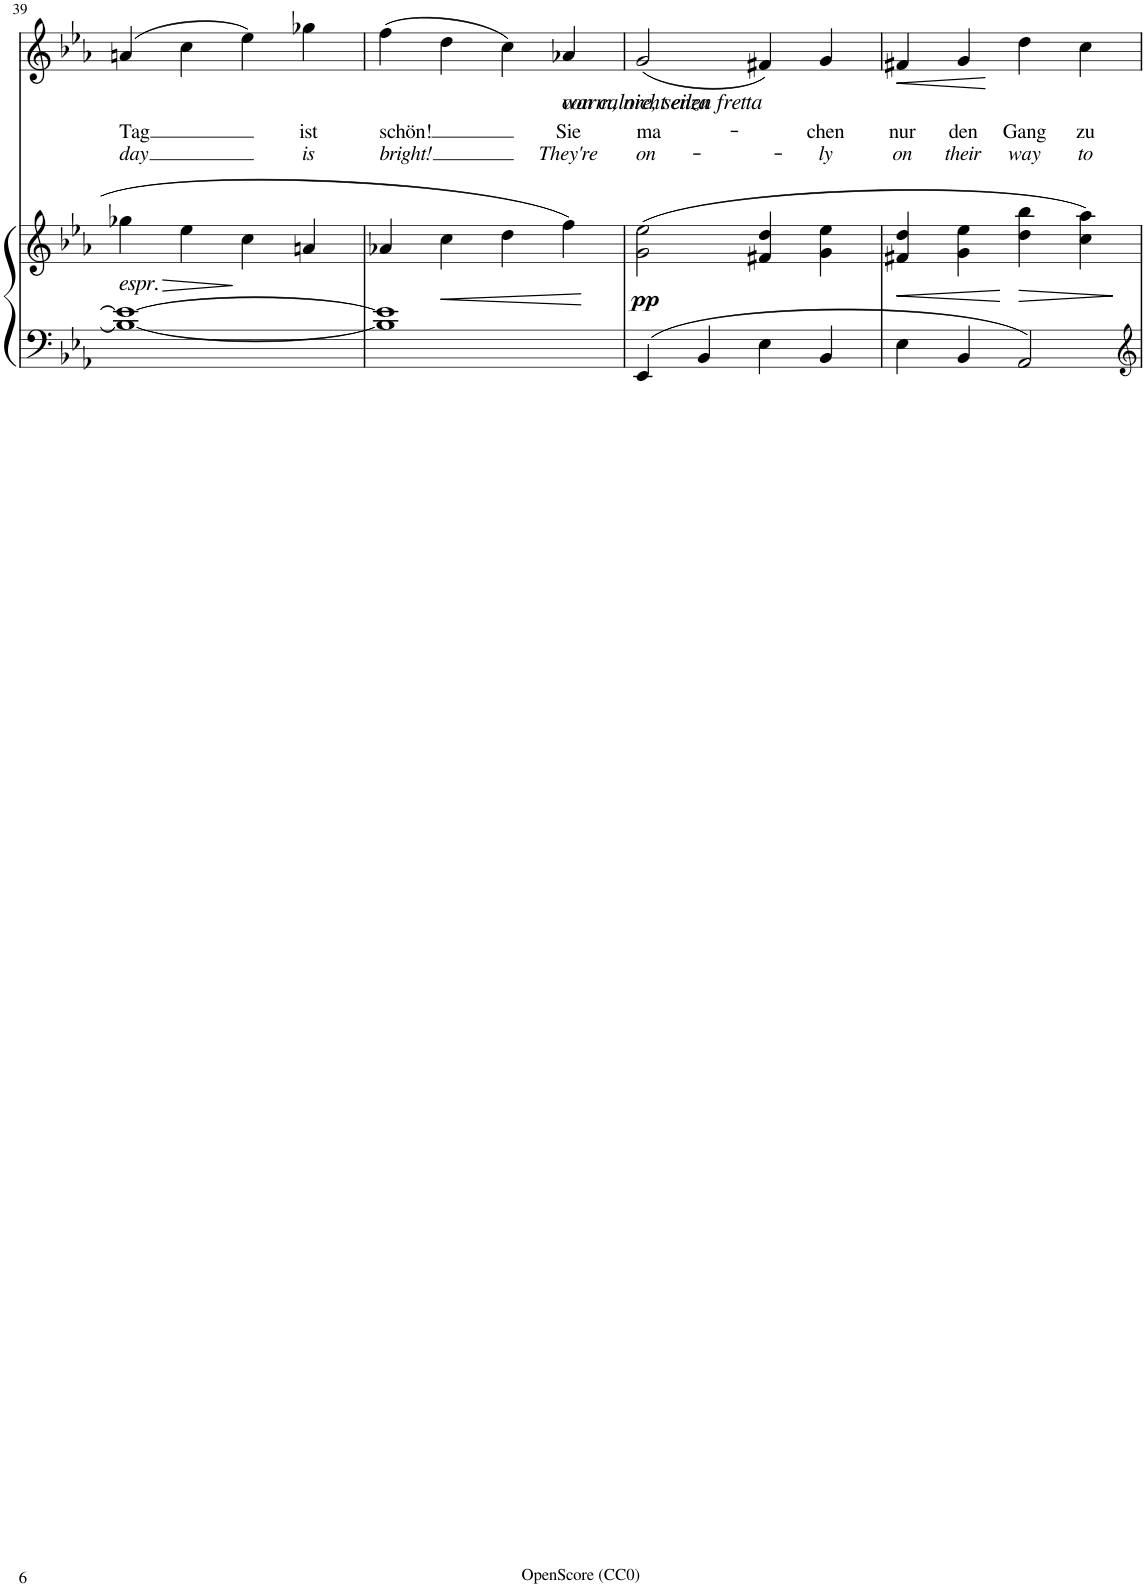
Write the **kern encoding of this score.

**kern	**kern	**dynam	**kern	**text	**text	**dynam
*part2	*part2	*part2	*part1	*part1	*part1	*part1
*staff3	*staff2	*staff2/3	*staff1	*staff1	*staff1	*staff1
*I"Piano	*	*	*I"Gesang Voice	*	*	*
*I'Pno	*	*	*	*	*	*
!!LO:PB:g=z
*clefF4	*clefG2	*	*clefG2	*	*	*
*k[b-e-a-]	*k[b-e-a-]	*	*k[b-e-a-]	*	*	*
*M2/2	*M2/2	*	*M2/2	*	*	*
=39	=39	=39	=39	=39	=39	=39
!	!LO:TX:b:i:t=espr.	!	!	!	!	!
!	!	!LO:HP:b	!	!LO:LY:b	!LO:LY:b	!
1B-_ 1e-_	4gg-X\	>	(4an/	Tag	day	.
.	4ee-\	.	4cc\	.	.	.
.	4cc\	]	4ee-\)	.	.	.
!	!	!	!	!LO:LY:b	!LO:LY:b	!
.	4an/	.	4gg-X\	ist	is	.
=40	=40	=40	=40	=40	=40	=40
!	!	!	!	!LO:LY:b	!LO:LY:b	!
1B-] 1e-]	4a-X/	.	(4ff\	schön!	bright!	.
!	!	!LO:HP:b	!	!	!	!
.	4cc\	<	4dd\	.	.	.
.	4dd\	.	4cc\)	.	.	.
!	!	!	!LO:TX:b:i:t=warm, nicht eilen	!	!	!
!	!	!	!LO:TX:b:i:t=con calore, senza fretta	!	!	!
!	!	!	!	!LO:LY:b	!LO:LY:b	!
.	4ff\	[	4a-X/	Sie	They're	.
=41	=41	=41	=41	=41	=41	=41
!	!	!LO:DY:b	!	!LO:LY:b	!LO:LY:b	!
4EE-/	(2g\ 2ee-\	pp	(2g/	ma-	on-	.
4BB-/	.	.	.	.	.	.
4E-\	4f#X/ 4dd/	.	4f#X/)	.	.	.
!	!	!	!	!LO:LY:b	!LO:LY:b	!
4BB-/	4g\ 4ee-\	.	4g/	-chen	-ly	.
=42	=42	=42	=42	=42	=42	=42
!	!	!LO:HP:b	!	!LO:LY:b	!LO:LY:b	!LO:HP:b
4E-\	4f#X/ 4dd/	<	4f#X/	nur	on	<
!	!	!	!	!LO:LY:b	!LO:LY:b	!
4BB-/	4g\ 4ee-\	.	4g/	den	their	.
!	!	!LO:HP:n=1:b	!	!LO:LY:b	!LO:LY:b	!
2AA-/	4dd\ 4bb-\	[ >	4dd\	Gang	way	[
!	!	!	!	!LO:LY:b	!LO:LY:b	!
.	4cc\ 4aa-\)	.	4cc\	zu	to	.
.	.	]	.	.	.	.
=	=	=	=	=	=	=
*-	*-	*-	*-	*-	*-	*-
